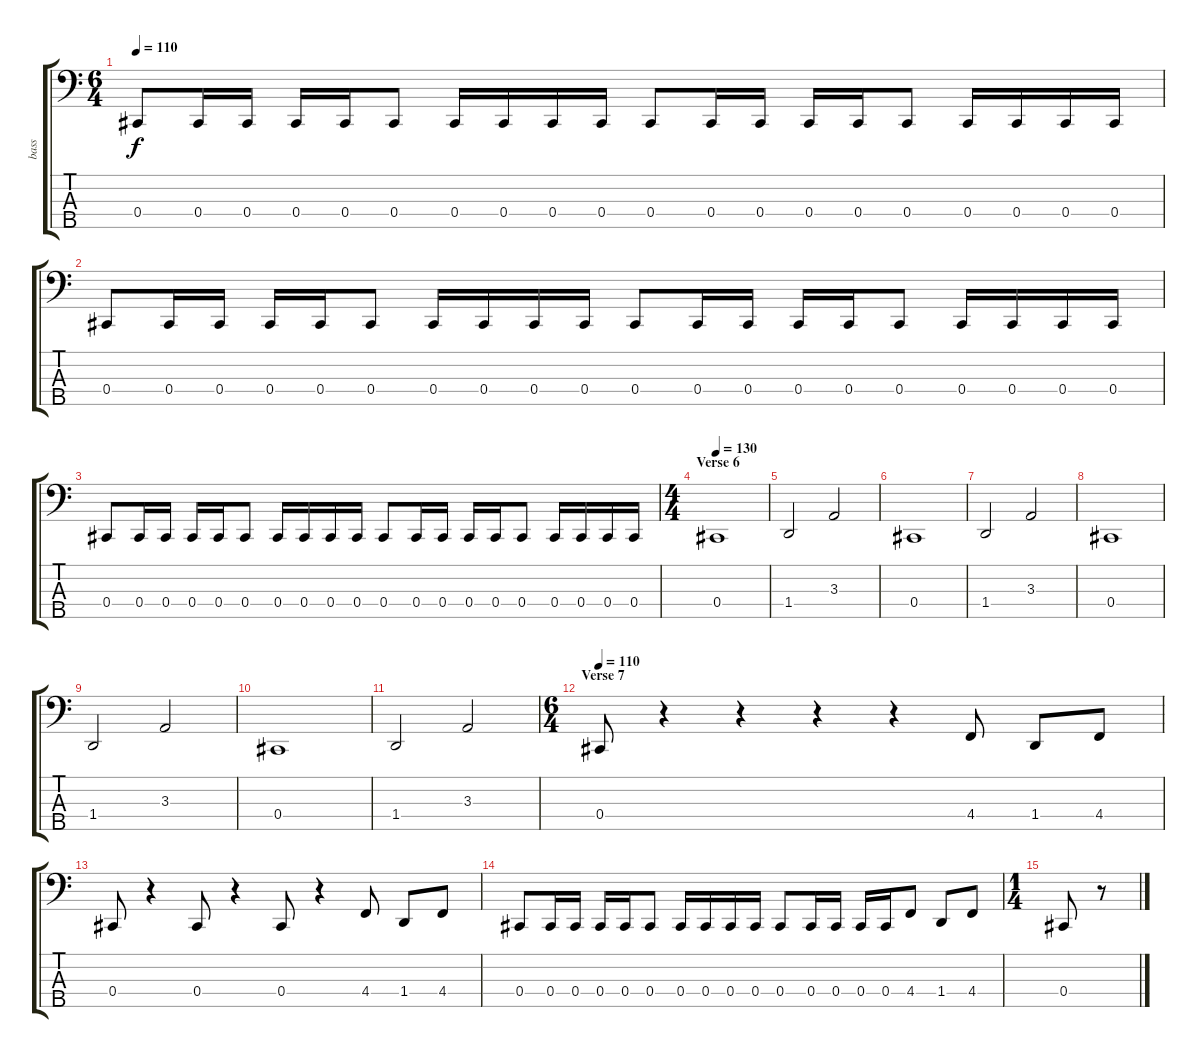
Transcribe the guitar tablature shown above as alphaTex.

\track ("bass" "bass") {instrument electricbasspick}
\staff {score tabs}
\tuning (E2 B1 Gb1 Db1 Ab0) {hide}
\ts (6 4)
\tempo 110
\clef f4
\ks c
0.4.8{dy f} 0.4.16 0.4.16 0.4.16 0.4.16 0.4.8 0.4.16 0.4.16 0.4.16 0.4.16 0.4.8 0.4.16 0.4.16 0.4.16 0.4.16 0.4.8 0.4.16 0.4.16 0.4.16 0.4.16 |
0.4.8 0.4.16 0.4.16 0.4.16 0.4.16 0.4.8 0.4.16 0.4.16 0.4.16 0.4.16 0.4.8 0.4.16 0.4.16 0.4.16 0.4.16 0.4.8 0.4.16 0.4.16 0.4.16 0.4.16 |
0.4.8 0.4.16 0.4.16 0.4.16 0.4.16 0.4.8 0.4.16 0.4.16 0.4.16 0.4.16 0.4.8 0.4.16 0.4.16 0.4.16 0.4.16 0.4.8 0.4.16 0.4.16 0.4.16 0.4.16 |
\ts (4 4)
\section ("" "Verse 6")
\tempo 130
0.4.1 |
1.4.2 3.3.2 |
0.4.1 |
1.4.2 3.3.2 |
0.4.1 |
1.4.2 3.3.2 |
0.4.1 |
1.4.2 3.3.2 |
\ts (6 4)
\section ("" "Verse 7")
\tempo 110
0.4.8 r.4 r.4 r.4 r.4 4.4.8 1.4.8 4.4.8 |
0.4.8 r.4 0.4.8 r.4 0.4.8 r.4 4.4.8 1.4.8 4.4.8 |
0.4.8 0.4.16 0.4.16 0.4.16 0.4.16 0.4.8 0.4.16 0.4.16 0.4.16 0.4.16 0.4.8 0.4.16 0.4.16 0.4.16 0.4.16 4.4.8 1.4.8 4.4.8 |
\ts (1 4)
0.4.8 r.8
